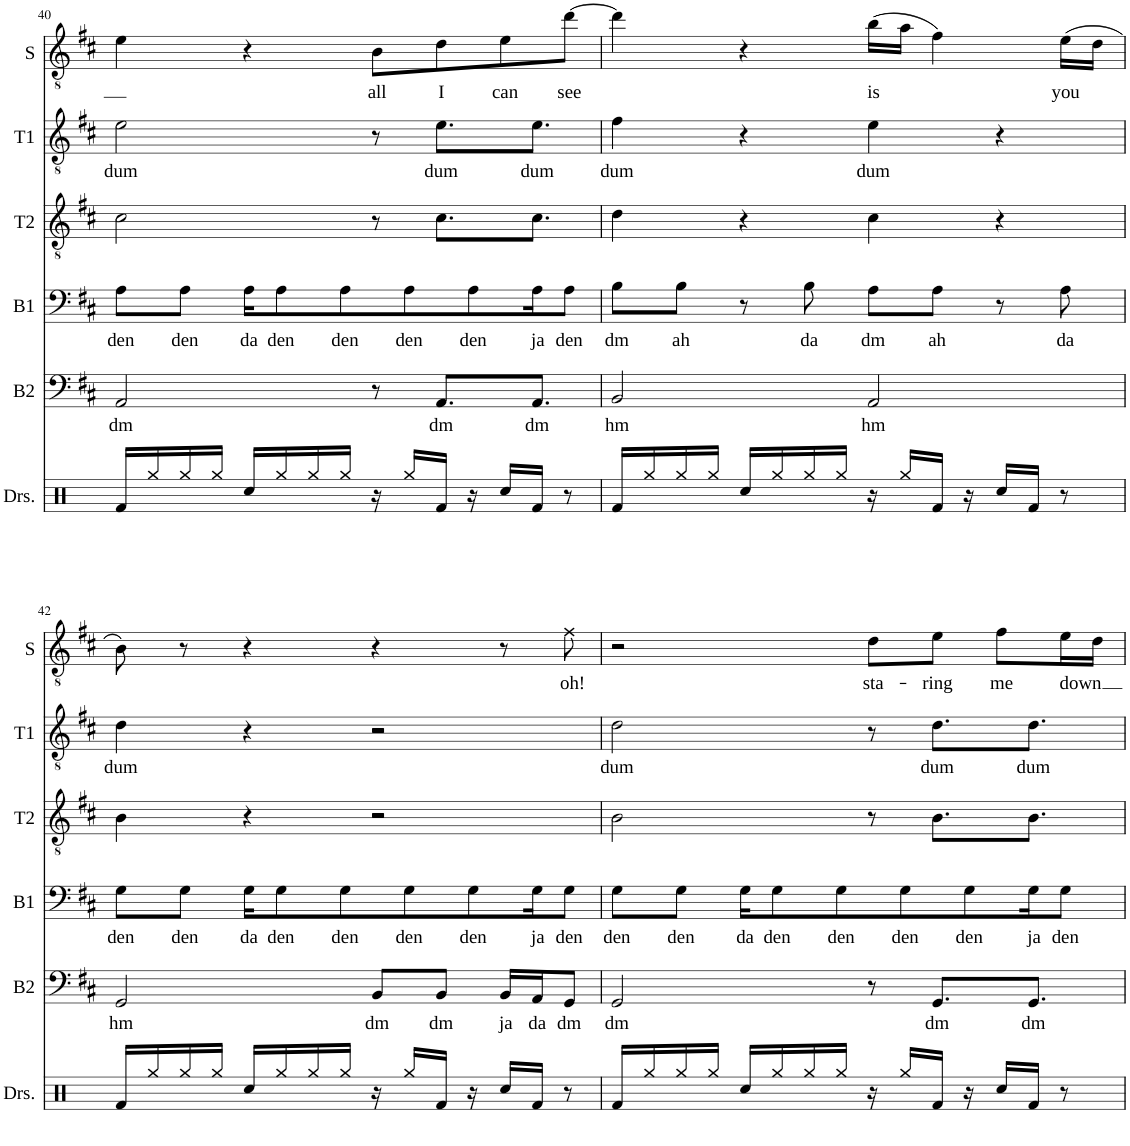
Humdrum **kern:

**kern	**kern	**text	**kern	**text	**kern	**kern	**text	**kern	**text
*part6	*part5	*part5	*part4	*part4	*part3	*part2	*part2	*part1	*part1
*staff6	*staff5	*staff5	*staff4	*staff4	*staff3	*staff2	*staff2	*staff1	*staff1
*I"Drumset	*I"Bass	*	*I"Baritone	*	*I"Tenor 2	*I"Tenor 1	*	*I"Solo	*
*I'Drs.	*I'B2	*	*I'B1	*	*I'T2	*I'T1	*	*I'S	*
!!LO:PB:g=z
*clefX	*clefF4	*	*clefF4	*	*clefGv2	*clefGv2	*	*clefGv2	*
*k[]	*k[f#c#]	*	*k[f#c#]	*	*k[f#c#]	*k[f#c#]	*	*k[f#c#]	*
*M4/4	*M4/4	*	*M4/4	*	*M4/4	*M4/4	*	*M4/4	*
=40	=40	=40	=40	=40	=40	=40	=40	=40	=40
!	!	!LO:LY:b	!	!LO:LY:b	!	!	!LO:LY:b	!	!
16Rf/LL	2AA/	dm	8A\L	den	2c#\	2e\	dum	4e\	.
16Rgg/	.	.	.	.	.	.	.	.	.
!	!	!	!	!LO:LY:b	!	!	!	!	!
16Rgg/	.	.	8A\J	den	.	.	.	.	.
16Rgg/JJ	.	.	.	.	.	.	.	.	.
!	!	!	!	!LO:LY:b	!	!	!	!	!
16Rcc/LL	.	.	16A\KL	da	.	.	.	4r	.
!	!	!	!	!LO:LY:b	!	!	!	!	!
16Rgg/	.	.	8A\	den	.	.	.	.	.
16Rgg/	.	.	.	.	.	.	.	.	.
!	!	!	!	!LO:LY:b	!	!	!	!	!
16Rgg/JJ	.	.	8A\	den	.	.	.	.	.
!	!	!	!	!	!	!	!	!	!LO:LY:b
16r	8r	.	.	.	8r	8r	.	8B\L	all
!	!	!	!	!LO:LY:b	!	!	!	!	!
16Rgg/LL	.	.	8A\	den	.	.	.	.	.
!	!	!LO:LY:b	!	!	!	!	!LO:LY:b	!	!LO:LY:b
16Rf/JJ	8.AA/L	dm	.	.	8.c#\L	8.e\L	dum	8d\	I
!	!	!	!	!LO:LY:b	!	!	!	!	!
16r	.	.	8A\	den	.	.	.	.	.
!	!	!	!	!	!	!	!	!	!LO:LY:b
16Rcc/LL	.	.	.	.	.	.	.	8e\	can
!	!	!LO:LY:b	!	!LO:LY:b	!	!	!LO:LY:b	!	!
16Rf/JJ	8.AA/J	dm	16A\K	ja	8.c#\J	8.e\J	dum	.	.
!	!	!	!	!LO:LY:b	!	!	!	!	!LO:LY:b
8r	.	.	8A\J	den	.	.	.	[8dd\J	see
=41	=41	=41	=41	=41	=41	=41	=41	=41	=41
!	!	!LO:LY:b	!	!LO:LY:b	!	!	!LO:LY:b	!	!
16Rf/LL	2BB/	hm	8B\L	dm	4d\	4f#\	dum	4dd\]	.
16Rgg/	.	.	.	.	.	.	.	.	.
!	!	!	!	!LO:LY:b	!	!	!	!	!
16Rgg/	.	.	8B\J	ah	.	.	.	.	.
16Rgg/JJ	.	.	.	.	.	.	.	.	.
16Rcc/LL	.	.	8r	.	4r	4r	.	4r	.
16Rgg/	.	.	.	.	.	.	.	.	.
!	!	!	!	!LO:LY:b	!	!	!	!	!
16Rgg/	.	.	8B\	da	.	.	.	.	.
16Rgg/JJ	.	.	.	.	.	.	.	.	.
!	!	!LO:LY:b	!	!LO:LY:b	!	!	!LO:LY:b	!	!LO:LY:b
16r	2AA/	hm	8A\L	dm	4c#\	4e\	dum	(16b\LL	is
16Rgg/LL	.	.	.	.	.	.	.	16a\JJ	.
!	!	!	!	!LO:LY:b	!	!	!	!	!
16Rf/JJ	.	.	8A\J	ah	.	.	.	4f#\)	.
16r	.	.	.	.	.	.	.	.	.
16Rcc/LL	.	.	8r	.	4r	4r	.	.	.
16Rf/JJ	.	.	.	.	.	.	.	.	.
!	!	!	!	!LO:LY:b	!	!	!	!	!LO:LY:b
8r	.	.	8A\	da	.	.	.	(16e\LL	you
.	.	.	.	.	.	.	.	16d\JJ	.
!!LO:LB:g=z
=42	=42	=42	=42	=42	=42	=42	=42	=42	=42
!	!	!LO:LY:b	!	!LO:LY:b	!	!	!LO:LY:b	!	!
16Rf/LL	2GG/	hm	8G\L	den	4B\	4d\	dum	8B\)	.
16Rgg/	.	.	.	.	.	.	.	.	.
!	!	!	!	!LO:LY:b	!	!	!	!	!
16Rgg/	.	.	8G\J	den	.	.	.	8r	.
16Rgg/JJ	.	.	.	.	.	.	.	.	.
!	!	!	!	!LO:LY:b	!	!	!	!	!
16Rcc/LL	.	.	16G\KL	da	4r	4r	.	4r	.
!	!	!	!	!LO:LY:b	!	!	!	!	!
16Rgg/	.	.	8G\	den	.	.	.	.	.
16Rgg/	.	.	.	.	.	.	.	.	.
!	!	!	!	!LO:LY:b	!	!	!	!	!
16Rgg/JJ	.	.	8G\	den	.	.	.	.	.
!	!	!LO:LY:b	!	!	!	!	!	!	!
16r	8BB/L	dm	.	.	2r	2r	.	4r	.
!	!	!	!	!LO:LY:b	!	!	!	!	!
16Rgg/LL	.	.	8G\	den	.	.	.	.	.
!	!	!LO:LY:b	!	!	!	!	!	!	!
16Rf/JJ	8BB/J	dm	.	.	.	.	.	.	.
!	!	!	!	!LO:LY:b	!	!	!	!	!
16r	.	.	8G\	den	.	.	.	.	.
!	!	!LO:LY:b	!	!	!	!	!	!	!
16Rcc/LL	16BB/LL	ja	.	.	.	.	.	8r	.
!	!	!LO:LY:b	!	!LO:LY:b	!	!	!	!	!
16Rf/JJ	16AA/J	da	16G\K	ja	.	.	.	.	.
!	!	!LO:LY:b	!	!LO:LY:b	!	!	!	!	!LO:LY:b
8r	8GG/J	dm	8G\J	den	.	.	.	8f#\	oh!
=43	=43	=43	=43	=43	=43	=43	=43	=43	=43
!	!	!LO:LY:b	!	!LO:LY:b	!	!	!LO:LY:b	!	!
16Rf/LL	2GG/	dm	8G\L	den	2B\	2d\	dum	2r	.
16Rgg/	.	.	.	.	.	.	.	.	.
!	!	!	!	!LO:LY:b	!	!	!	!	!
16Rgg/	.	.	8G\J	den	.	.	.	.	.
16Rgg/JJ	.	.	.	.	.	.	.	.	.
!	!	!	!	!LO:LY:b	!	!	!	!	!
16Rcc/LL	.	.	16G\KL	da	.	.	.	.	.
!	!	!	!	!LO:LY:b	!	!	!	!	!
16Rgg/	.	.	8G\	den	.	.	.	.	.
16Rgg/	.	.	.	.	.	.	.	.	.
!	!	!	!	!LO:LY:b	!	!	!	!	!
16Rgg/JJ	.	.	8G\	den	.	.	.	.	.
!	!	!	!	!	!	!	!	!	!LO:LY:b
16r	8r	.	.	.	8r	8r	.	8d\L	sta-
!	!	!	!	!LO:LY:b	!	!	!	!	!
16Rgg/LL	.	.	8G\	den	.	.	.	.	.
!	!	!LO:LY:b	!	!	!	!	!LO:LY:b	!	!LO:LY:b
16Rf/JJ	8.GG/L	dm	.	.	8.B\L	8.d\L	dum	8e\J	-ring
!	!	!	!	!LO:LY:b	!	!	!	!	!
16r	.	.	8G\	den	.	.	.	.	.
!	!	!	!	!	!	!	!	!	!LO:LY:b
16Rcc/LL	.	.	.	.	.	.	.	8f#\L	me
!	!	!LO:LY:b	!	!LO:LY:b	!	!	!LO:LY:b	!	!
16Rf/JJ	8.GG/J	dm	16G\K	ja	8.B\J	8.d\J	dum	.	.
!	!	!	!	!LO:LY:b	!	!	!	!	!LO:LY:b
8r	.	.	8G\J	den	.	.	.	16e\L	down
.	.	.	.	.	.	.	.	16d\JJ	.
=	=	=	=	=	=	=	=	=	=
*-	*-	*-	*-	*-	*-	*-	*-	*-	*-
